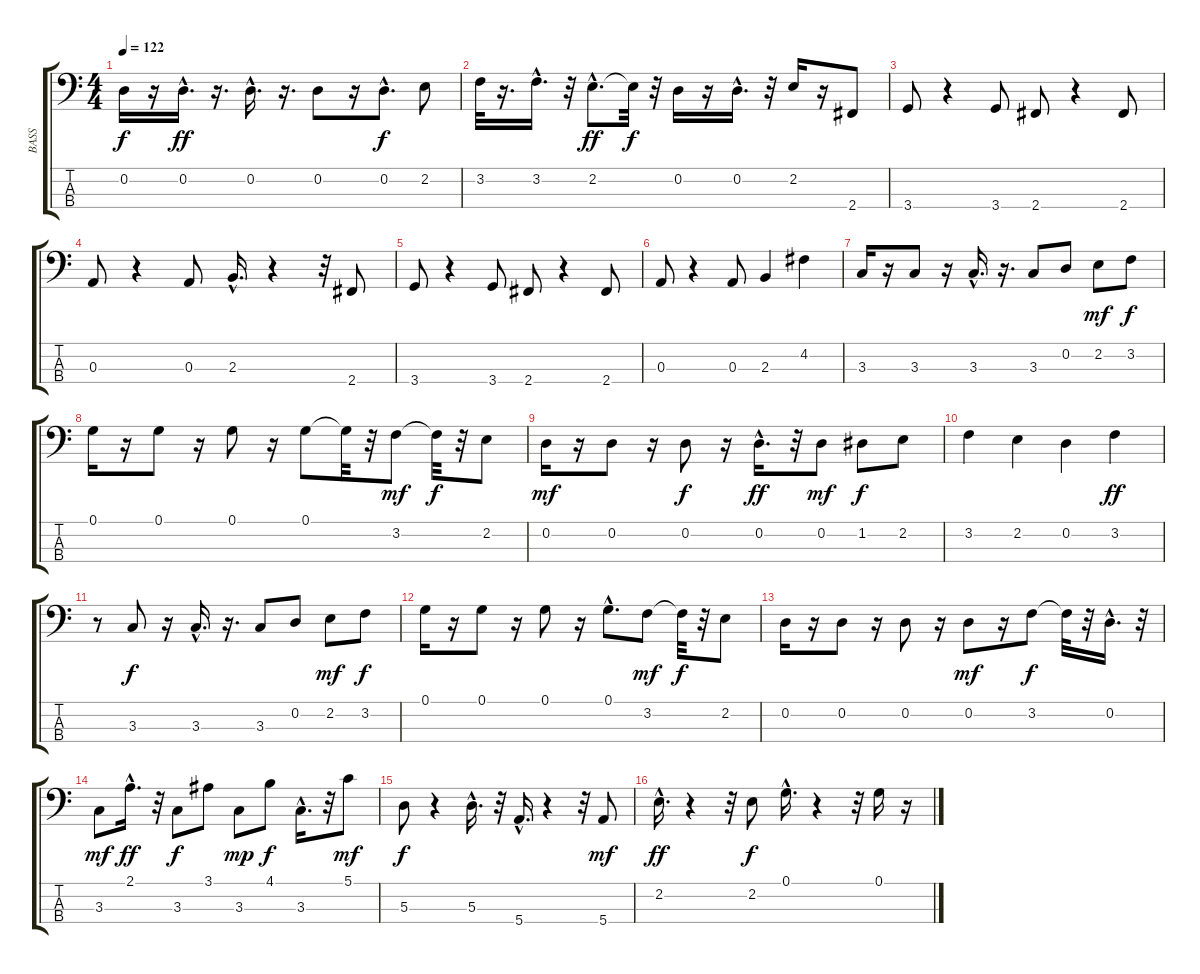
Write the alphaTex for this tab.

\track ("BASS" "BASS") {instrument electricbassfinger}
\staff {score tabs}
\tuning (G2 D2 A1 E1) {hide}
\ts (4 4)
\tempo 122
\clef f4
\ks c
0.2.16{dy f} r.16 0.2{hac}.16{d dy ff} r.16{d} 0.2{hac}.16{d} r.16{d} 0.2.8 r.16 0.2{hac}.8{d dy f} 2.2.8 |
3.2.32 r.16{d} 3.2{hac}.16{d} r.32 2.2{hac}.8{d dy ff} 2.2{t}.32{dy f} r.32 0.2.16 r.16 0.2{hac}.16{d} r.32 2.2.16 r.16 2.4.8 |
3.4.8 r.4 3.4.8 2.4.8 r.4 2.4.8 |
0.3.8 r.4 0.3.8 2.3{hac}.16{d} r.4 r.32 2.4.8 |
3.4.8 r.4 3.4.8 2.4.8 r.4 2.4.8 |
0.3.8 r.4 0.3.8 2.3.4 4.2.4 |
3.3.16 r.16 3.3.8 r.16 3.3{hac}.16{d} r.16{d} 3.3.8 0.2.8 2.2.8{dy mf} 3.2.8{dy f} |
0.1.16 r.16 0.1.8 r.16 0.1.8 r.16 0.1.8 0.1{t}.32 r.32 3.2.8{dy mf} 3.2{t}.32{dy f} r.32 2.2.8 |
0.2.16{dy mf} r.16 0.2.8 r.16 0.2.8{dy f} r.16 0.2{hac}.16{d dy ff} r.32 0.2.8{dy mf} 1.2.8{dy f} 2.2.8 |
3.2.4 2.2.4 0.2.4 3.2.4{dy ff} |
r.8 3.3.8{dy f} r.16 3.3{hac}.16{d} r.16{d} 3.3.8 0.2.8 2.2.8{dy mf} 3.2.8{dy f} |
0.1.16 r.16 0.1.8 r.16 0.1.8 r.16 0.1{hac}.8{d} 3.2.8{dy mf} 3.2{t}.32{dy f} r.32 2.2.8 |
0.2.16 r.16 0.2.8 r.16 0.2.8 r.16 0.2.8{dy mf} r.16 3.2.8{dy f} 3.2{t}.32 r.32 0.2{hac}.16{d} r.32 |
3.3.8{dy mf} 2.1{hac}.16{d dy ff} r.32 3.3.8{dy f} 3.1.8 3.3.8{dy mp} 4.1.8{dy f} 3.3{hac}.16{d} r.32 5.1.8{dy mf} |
5.3.8{dy f} r.4 5.3{hac}.16{d} r.32 5.4{hac}.16{d} r.4 r.32 5.4.8{dy mf} |
2.2{hac}.16{d dy ff} r.4 r.32 2.2.8{dy f} 0.1{hac}.16{d} r.4 r.32 0.1.16 r.16
